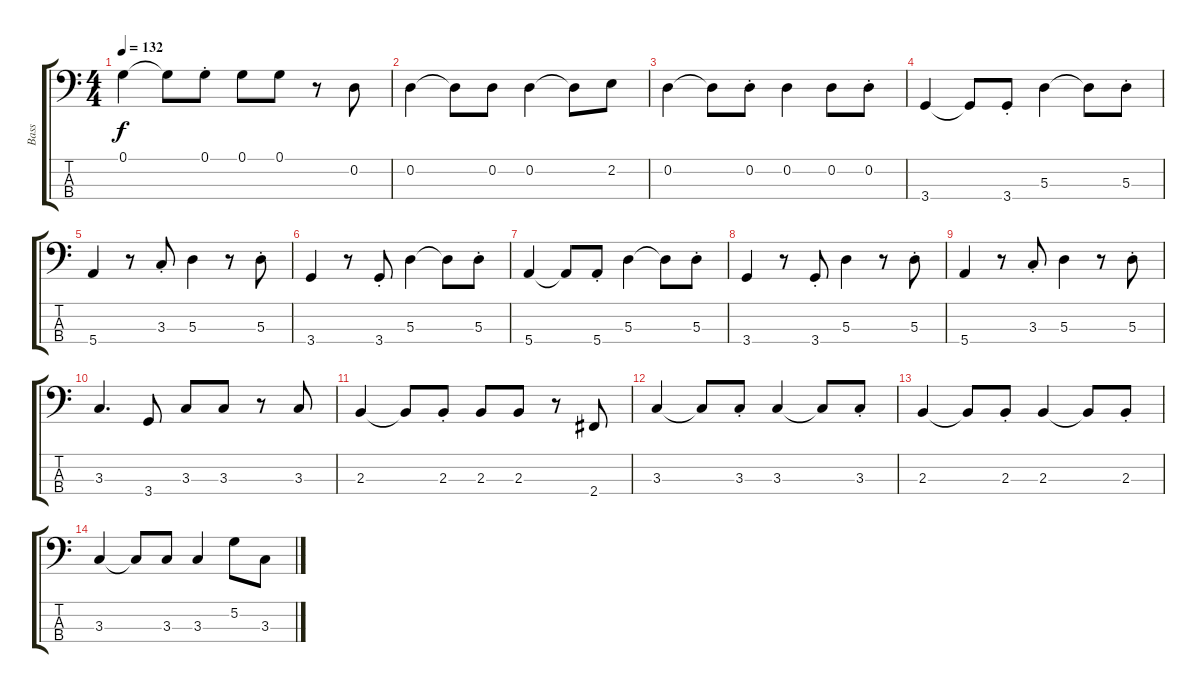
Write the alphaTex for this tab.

\track ("Bass    " "Bass    ") {instrument electricbasspick}
\staff {score tabs}
\tuning (G2 D2 A1 E1) {hide}
\ts (4 4)
\tempo 132
\clef f4
\ks c
0.1.4{dy f} 0.1{t}.8 0.1{st}.8 0.1.8 0.1.8 r.8 0.2.8 |
0.2.4 0.2{t}.8 0.2.8 0.2.4 0.2{t}.8 2.2.8 |
0.2.4 0.2{t}.8 0.2{st}.8 0.2.4 0.2.8 0.2{st}.8 |
3.4.4 3.4{t}.8 3.4{st}.8 5.3.4 5.3{t}.8 5.3{st}.8 |
5.4.4 r.8 3.3{st}.8 5.3.4 r.8 5.3{st}.8 |
3.4.4 r.8 3.4{st}.8 5.3.4 5.3{t}.8 5.3{st}.8 |
5.4.4 5.4{t}.8 5.4{st}.8 5.3.4 5.3{t}.8 5.3{st}.8 |
3.4.4 r.8 3.4{st}.8 5.3.4 r.8 5.3{st}.8 |
5.4.4 r.8 3.3{st}.8 5.3.4 r.8 5.3{st}.8 |
3.3.4{d} 3.4.8 3.3.8 3.3.8 r.8 3.3.8 |
2.3.4 2.3{t}.8 2.3{st}.8 2.3.8 2.3.8 r.8 2.4.8 |
3.3.4 3.3{t}.8 3.3{st}.8 3.3.4 3.3{t}.8 3.3{st}.8 |
2.3.4 2.3{t}.8 2.3{st}.8 2.3.4 2.3{t}.8 2.3{st}.8 |
3.3.4 3.3{t}.8 3.3.8 3.3.4 5.2.8 3.3.8
